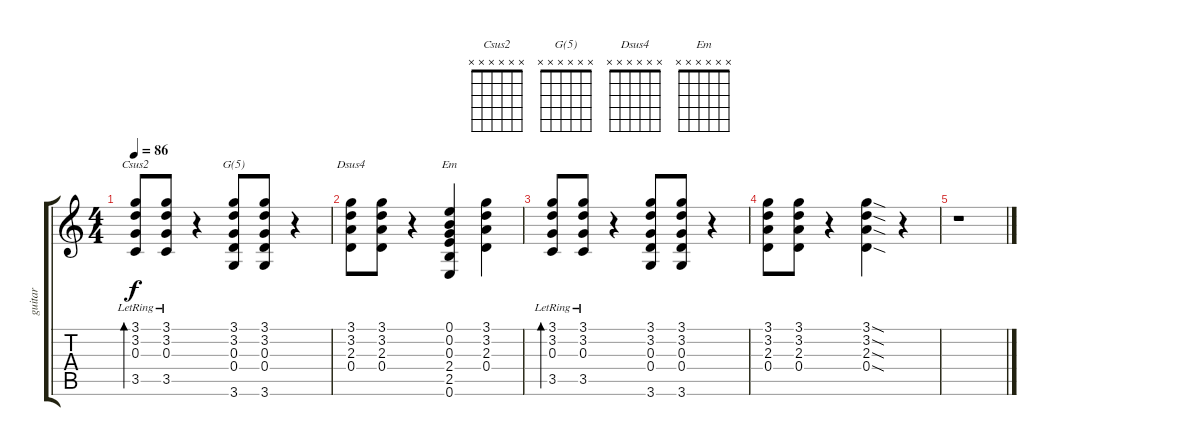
\track ("guitar" "guitar") {instrument acousticguitarsteel}
\staff {score tabs}
\tuning (E4 B3 G3 D3 A2 E2) {hide}
\chord ("Csus2" x x x x x x)
\chord ("G(5)" x x x x x x)
\chord ("Dsus4" x x x x x x)
\chord ("Em" x x x x x x)
\ts (4 4)
\tempo 86
\clef g2
\ks c
(3.1{lr} 3.2{lr} 0.3{lr} 3.5{lr}).8{bd 60 ch "Csus2" dy f} (3.1{lr} 3.2{lr} 0.3{lr} 3.5{lr}).8 r.4 (3.1 3.2 0.3 0.4 3.6).8{ch "G(5)"} (3.1 3.2 0.3 0.4 3.6).8 r.4 |
(3.1 3.2 2.3 0.4).8{ch "Dsus4"} (3.1 3.2 2.3 0.4).8 r.4 (0.1 0.2 0.3 2.4 2.5 0.6).4{ch "Em"} (3.1 3.2 2.3 0.4).4 |
(3.1{lr} 3.2{lr} 0.3{lr} 3.5{lr}).8{bd 60} (3.1{lr} 3.2{lr} 0.3{lr} 3.5{lr}).8 r.4 (3.1 3.2 0.3 0.4 3.6).8 (3.1 3.2 0.3 0.4 3.6).8 r.4 |
(3.1 3.2 2.3 0.4).8 (3.1 3.2 2.3 0.4).8 r.4 (3.1{sod} 3.2{sod} 2.3{sod} 0.4{sod}).4 r.4 |
r.1
